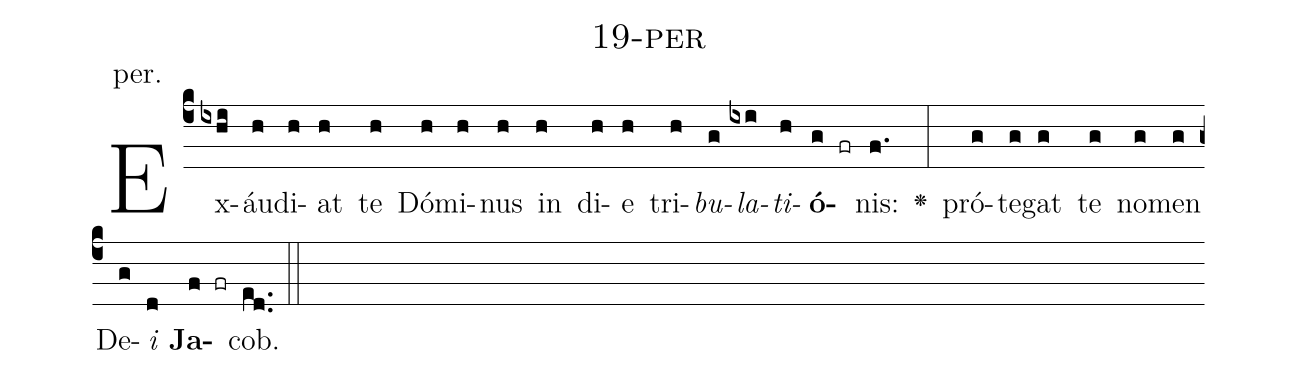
name: 19-per;
annotation: per.;
%%
(c4)Ex(ixhi)áu(h)di(h)at(h) te(h) Dó(h)mi(h)nus(h) in(h) di(h)e(h) tri(h)<i>bu</i>(g)<i>la</i>(ixi)<i>ti</i>(h)<b>ó</b>(g fr)nis:(f.) <v>\greheightstar</v>(:) pró(g)te(g)gat(g) te(g) no(g)men(g) De(g)<i>i</i>(d) <b>Ja</b>(f fr)cob.(ed..) (::)


%E(g) u(g) o(g) u(d) a(f) e.(ed..) (::)
